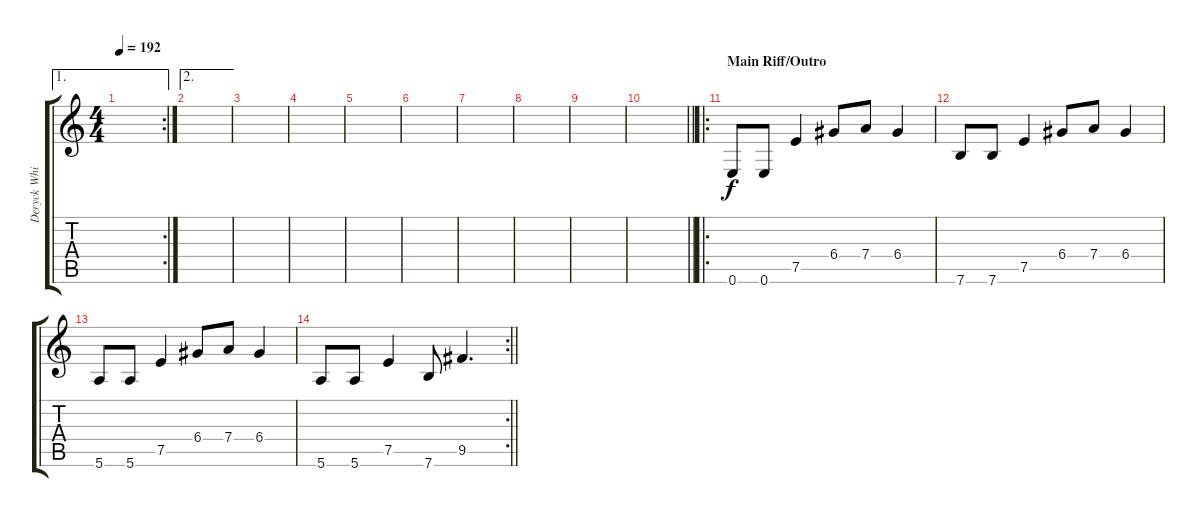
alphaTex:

\track ("Deryck Whibley (Lead)" "Deryck Whi") {instrument electricguitarclean}
\staff {score tabs}
\tuning (E4 B3 G3 D3 A2 E2) {hide}
\ae 1
\rc 2
\ts (4 4)
\tempo 192
\clef g2
\ks c
|
\ae 2
|
|
|
|
|
|
|
|
\barLineRight lightlight
|
\ro
\section ("" "Main Riff/Outro")
0.6.8{volume 14} 0.6.8 7.5.4 6.4.8 7.4.8 6.4.4 |
7.6.8 7.6.8 7.5.4 6.4.8 7.4.8 6.4.4 |
5.6.8 5.6.8 7.5.4 6.4.8 7.4.8 6.4.4 |
\rc 2
\barLineRight lightlight
5.6.8 5.6.8 7.5.4 7.6.8 9.5.4{d}
